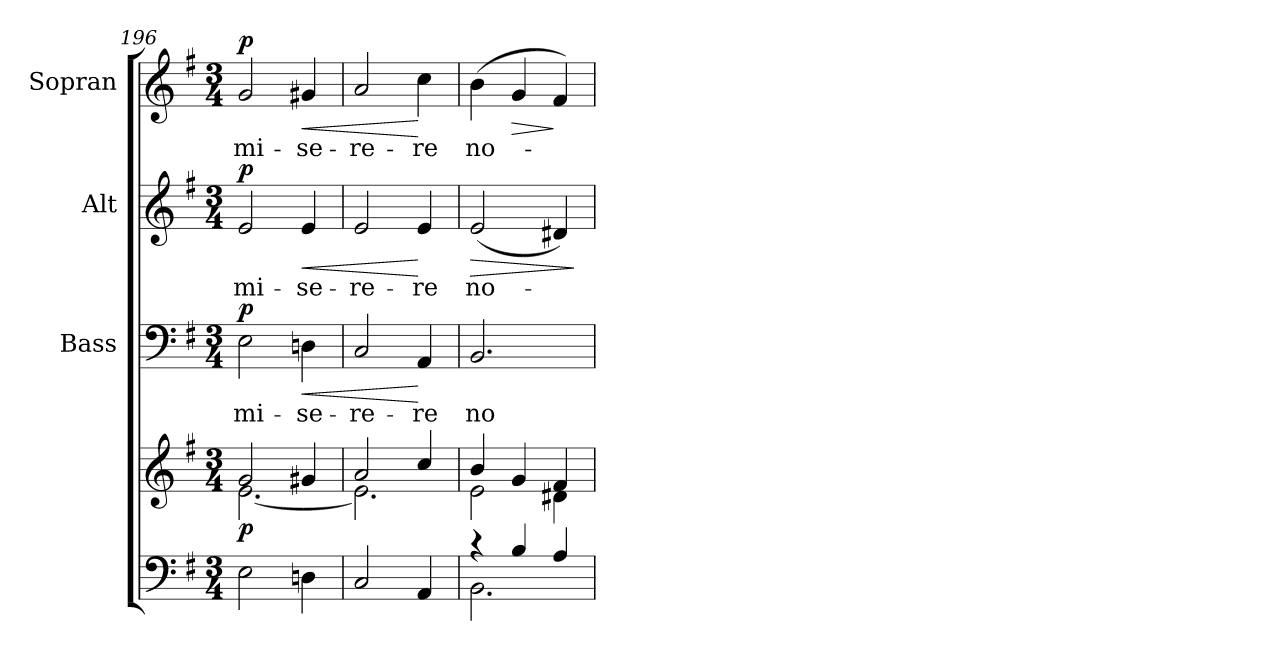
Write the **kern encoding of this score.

**kern	**kern	**dynam	**kern	**text	**dynam	**kern	**text	**dynam	**kern	**text	**dynam
*part4	*part4	*part4	*part3	*part3	*part3	*part2	*part2	*part2	*part1	*part1	*part1
*staff5	*staff4	*staff4/5	*staff3	*staff3	*staff3	*staff2	*staff2	*staff2	*staff1	*staff1	*staff1
*	*	*	*I"Bass	*	*	*I"Alt	*	*	*I"Sopran	*	*
*	*	*	*I'B.	*	*	*I'A.	*	*	*I'S.	*	*
*clefF4	*clefG2	*	*clefF4	*	*	*clefG2	*	*	*clefG2	*	*
*k[f#]	*k[f#]	*	*k[f#]	*	*	*k[f#]	*	*	*k[f#]	*	*
*G:	*G:	*	*G:	*	*	*G:	*	*	*G:	*	*
*M3/4	*M3/4	*	*M3/4	*	*	*M3/4	*	*	*M3/4	*	*
=196	=196	=196	=196	=196	=196	=196	=196	=196	=196	=196	=196
*	*^	*	*	*	*	*	*	*	*	*	*
!	!	!	!LO:DY:b	!	!LO:LY:b	!LO:DY:a	!	!LO:LY:b	!LO:DY:a	!	!LO:LY:b	!LO:DY:a
2E\	2g/	[<2.e\	p	2E\	mi-	p	2e/	mi-	p	2g/	mi-	p
!	!	!	!	!	!LO:LY:b	!LO:HP:b	!	!LO:LY:b	!LO:HP:b	!	!LO:LY:b	!LO:HP:b
4Dn\	4g#X/	.	.	4Dn\	-se-	<	4e/	-se-	<	4g#X/	-se-	<
=197	=197	=197	=197	=197	=197	=197	=197	=197	=197	=197	=197	=197
!	!	!	!	!	!LO:LY:b	!	!	!LO:LY:b	!	!	!LO:LY:b	!
2C/	2a/	2.e\]	.	2C/	-re-	.	2e/	-re-	.	2a/	-re-	.
!	!	!	!	!	!LO:LY:b	!	!	!LO:LY:b	!	!	!LO:LY:b	!
4AA/	4cc/	.	.	4AA/	-re	[	4e/	-re	[	4cc\	-re	[
!!LO:LB:g=z
=198	=198	=198	=198	=198	=198	=198	=198	=198	=198	=198	=198	=198
*^	*	*	*	*	*	*	*	*	*	*	*	*
!	!	!	!	!	!	!LO:LY:b	!	!	!LO:LY:b	!LO:HP:b	!	!LO:LY:b	!
4rc	2.BB\	4b/	2e\	.	2.BB/	no-	.	(<2e/	no-	>	(>4b\	no-	.
!	!	!	!	!	!	!	!	!	!	!	!	!	!LO:HP:b
4B/	.	4g/	.	.	.	.	.	.	.	.	4g/	.	>
4A/	.	4f#/	4d#X\	.	.	.	.	4d#X/)	.	.	4f#/)	.	]
*v	*v	*	*	*	*	*	*	*	*	*	*	*	*
*	*v	*v	*	*	*	*	*	*	*	*	*	*
.	.	.	.	.	.	.	.	]	.	.	.
=	=	=	=	=	=	=	=	=	=	=	=
*-	*-	*-	*-	*-	*-	*-	*-	*-	*-	*-	*-
